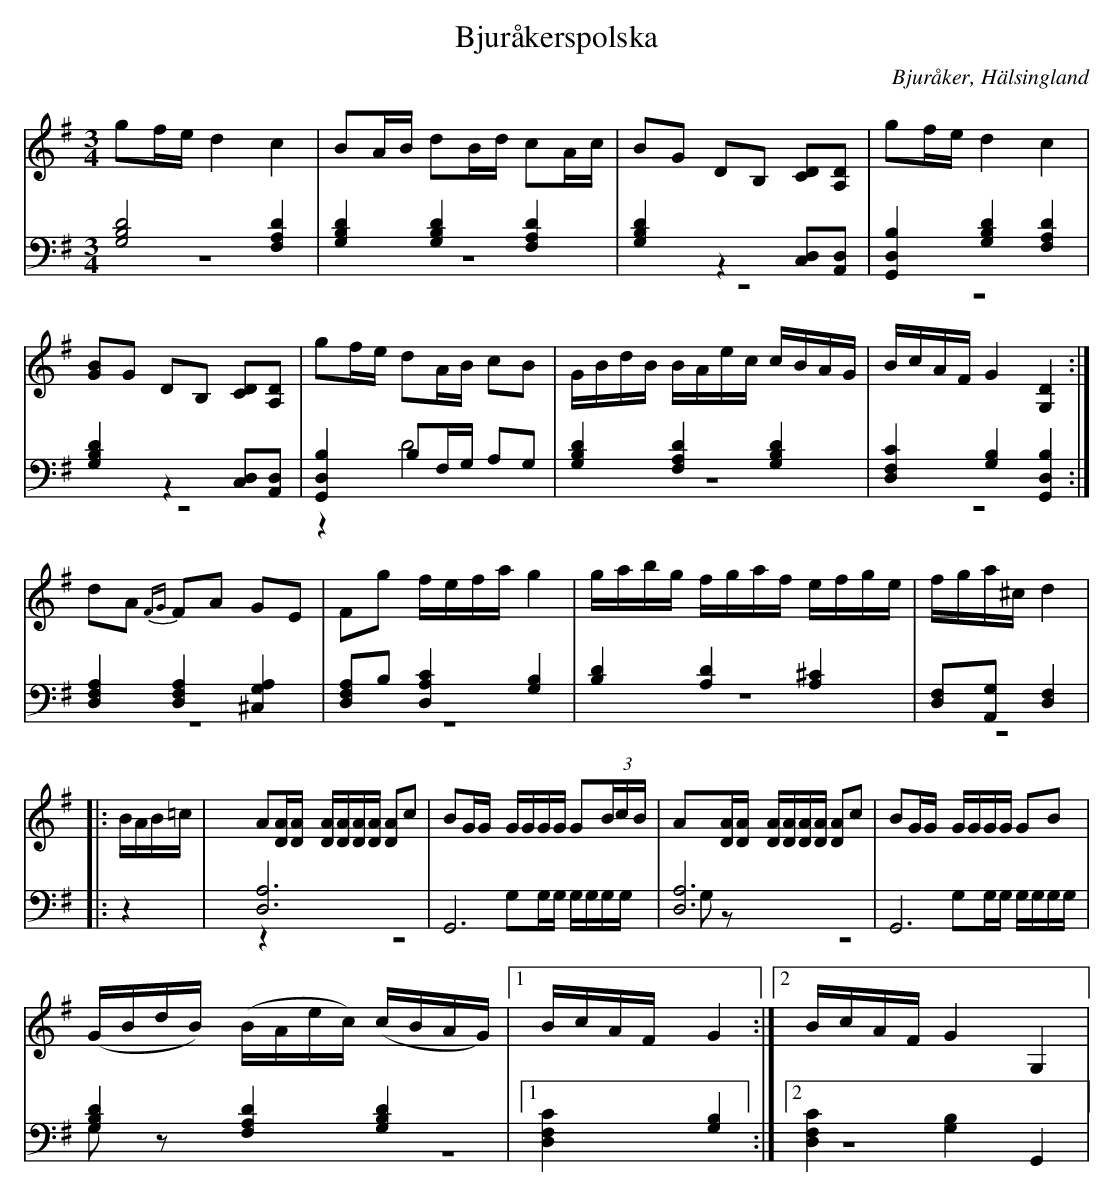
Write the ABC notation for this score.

X:1
T: Bjuråkerspolska
O: Bjuråker, Hälsingland
M: 3/4
L: 1/8
K: G
V:1
V:2
V:3 merge
V:1
gf/e/ d2 c2|BA/B/ dB/d/ cA/c/| BG DB, [CD][A,D]|gf/e/ d2 c2|
[GB]G DB, [CD][A,D] |gf/e/ dA/B/ cB|G/B/d/B/ B/A/e/c/ c/B/A/G/|B/c/A/F/ G2 [G,2D2]:|
dA {FG}FA GE|Fg f/e/f/a/ g2|g/a/b/g/ f/g/a/f/ e/f/g/e/ |f/g/a/^c/ d2 |
|:B/A/B/=c/|A[D/A/][D/A/] [D/A/][D/A/][D/A/][D/A/] [DA]c|BG/G/ G/G/G/G/ G(3B/c/B/|A[D/A/][D/A/] [D/A/][D/A/][D/A/][D/A/] [DA]c|BG/G/ G/G/G/G/ GB|
(G/B/d/B/) (B/A/e/c/) (c/B/A/G/)|1 B/c/A/F/ G2:|2 B/c/A/F/ G2 G,2|
V:2 clef=bass
[G,4B,4D4] [F,2A,2 D2]|[G,2B,2D2] [G,2B,2D2] [F,2A,2 D2]|[G,2B,2D2] z2 [C,D,][A,,D,]|[G,,2D,2B,2] [G,2B,2D2] [F,2A,2 D2]|[G,2B,2D2] z2 [C,D,][A,,D,]|
[G,,2D,2B,2] B,F,/G,/ A,G,|[G,2B,2D2] [F,2A,2 D2] [G,2B,2D2]|[D,2F,2C2] [G,2B,2][G,,2D,2B,2]:|
[D,2F,2A,2] [D,2F,2A,2] [^C,2G,2A,2]|[D,F,A,]B, [D,2A,2C2] [G,2B,2]|[B,2D2] [A,2D2] [A,2^C2]|[D,F,][A,,G,] [D,2F,2]|
|:z2|[D,6A,6]|G,,6|[D,6A,6]|G,,6|
[G,2B,2D2] [F,2A,2 D2] [G,2B,2D2]|1 [D,2F,2C2] [G,2B,2] :|2 [D,2F,2C2] [G,2B,2] G,,2|
V:3  clef=bass
z6|z6|z6|z6|
z6|z2 D4|z6|z6:|
z6|z6|z6|z6|
|:z2|z6|G,G,/G,/ G,/G,/G,/G,/ G, z|z6 |G,G,/G,/ G,/G,/G,/G,/ G, z|
z6|1 z6:|
